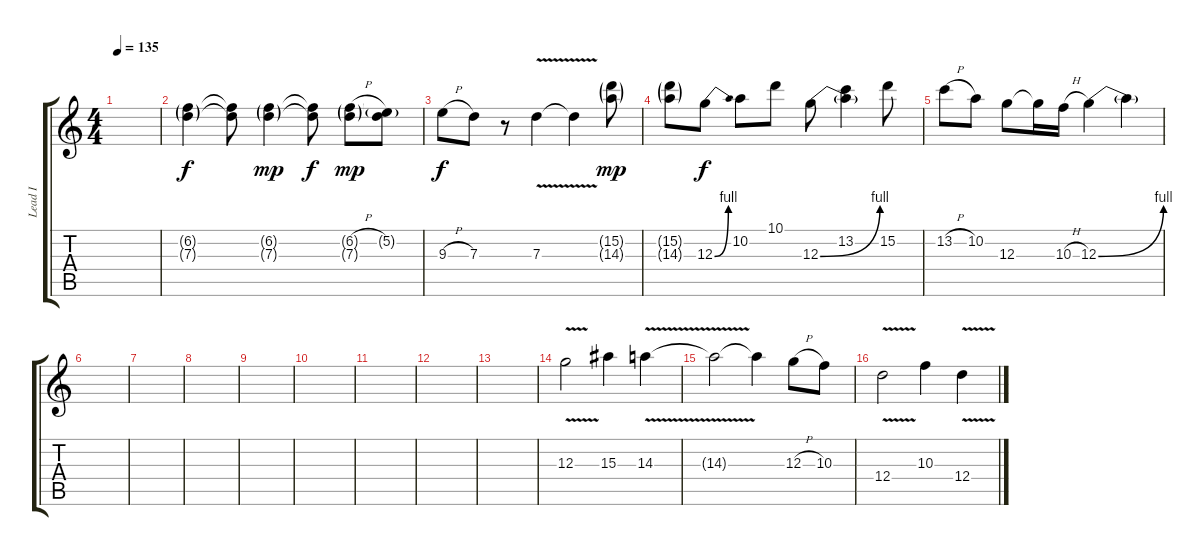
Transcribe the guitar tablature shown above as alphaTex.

\track ("Lead I" "Lead I") {instrument distortionguitar}
\staff {score tabs}
\tuning (E4 B3 G3 D3 A2 E2) {hide}
\ts (4 4)
\tempo 135
\clef g2
\ks c
|
(6.2{g} 7.3{g}).4 (6.2{t} 7.3{t}).8{dy f} (6.2{g} 7.3{g}).4{dy mp} (6.2{t} 7.3{t}).8{dy f} (6.2{h g} 7.3{g}).8{dy mp} (5.2{g} 7.3{t}).8 |
9.3{h}.8{dy f} 7.3.8 r.8 7.3{v}.4 7.3{t}.4 (15.2{g} 14.3{g}).8{dy mp} |
(15.2{g} 14.3{g}).8 12.3{be (bend 0 0 60 4)}.8{dy f} 10.2.8 10.1.8 12.3{be (bend 0 0 60 4)}.8 (13.2 12.3{t}).4 15.2.8 |
13.2{h}.8 10.2.8 12.3.8 12.3{t}.16 10.3{h}.16 12.3{be (bend 0 0 60 4)}.4 12.3{t}.4 |
|
|
|
|
|
|
|
|
12.3{v}.2 15.3.4 14.3{v}.4 |
14.3{t}.2 14.3{t}.4 12.3{h}.8 10.3.8 |
12.4{v}.2 10.3.4 12.4{v}.4
